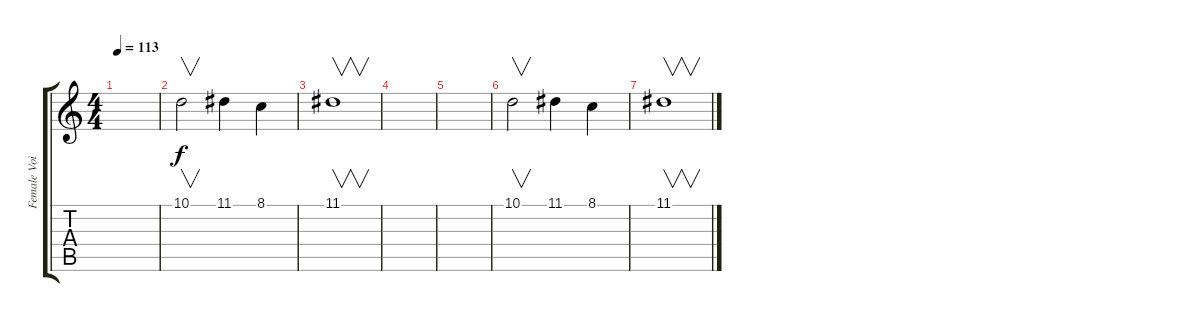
\track ("Female Voice" "Female Voi") {instrument synthvoice}
\staff {score tabs}
\tuning (E4 B3 G3 D3 A2 E2) {hide}
\ts (4 4)
\tempo 113
\clef g2
\ks c
|
10.1.2{v} 11.1.4 8.1.4 |
11.1.1{v} |
|
|
10.1.2{v} 11.1.4 8.1.4 |
11.1.1{v}
